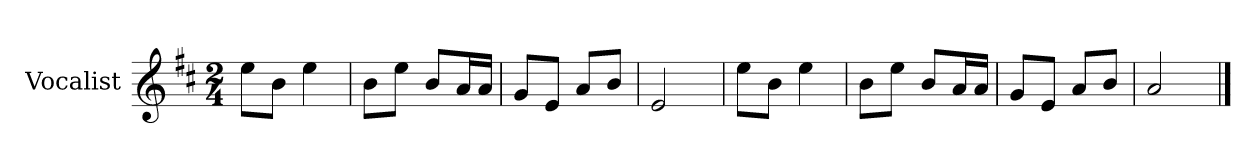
**kern
*part1
*staff1
*I"Vocalist
*k[f#c#]
*D:
*M2/4
=
8eeL
8bJ
4ee
=1
8bL
8eeJ
8bL
16aL
16aJJ
=2
8gL
8eJ
8aL
8bJ
=3
2e
=4
8eeL
8bJ
4ee
=5
8bL
8eeJ
8bL
16aL
16aJJ
=6
8gL
8eJ
8aL
8bJ
=7
2a
==
*-
